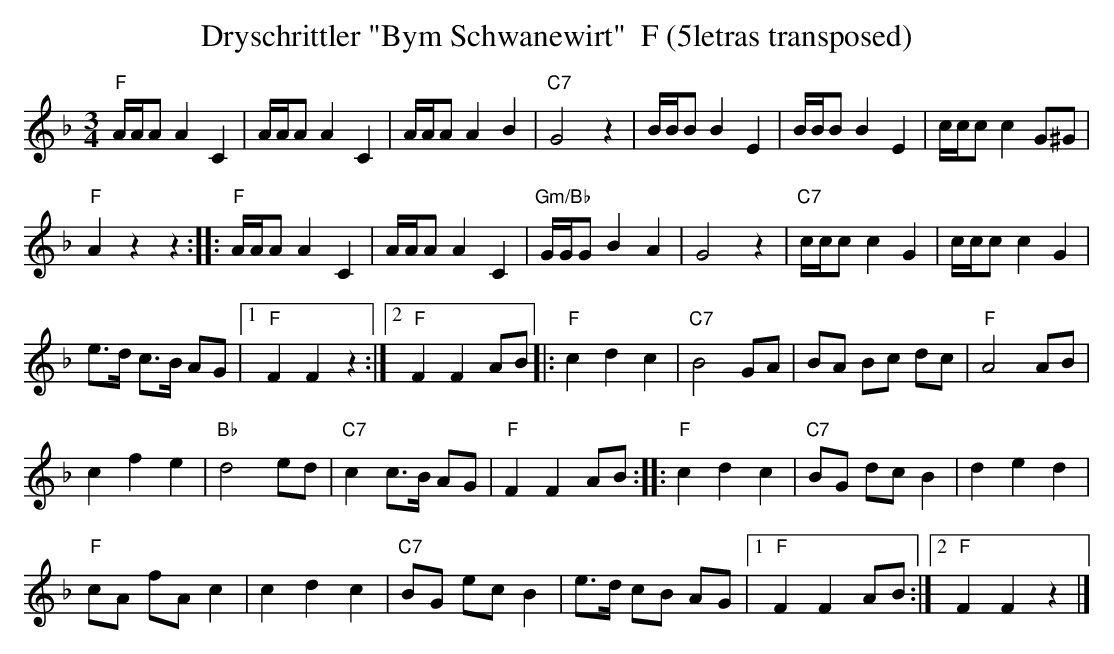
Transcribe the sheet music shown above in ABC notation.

X:1
T:Dryschrittler "Bym Schwanewirt"  F (5letras transposed)
M:3/4
L:1/8
K:F transpose=3 %%MIDI gchordon
"F"A/2A/2A A2C2 | A/2A/2A A2C2 | A/2A/2A A2B2 | "C7"G4z2 | B/2B/2B B2E2 | B/2B/2B B2E2 | c/2c/2c c2 G^G |
"F"A2z2z2 :: "F"A/2A/2A A2C2 | A/2A/2A A2C2 | "Gm/Bb"G/2G/2GB2A2 | G4z2 | "C7"c/2c/2cc2G2 | c/2c/2cc2G2 |
e>d c>B AG |1 "F"F2F2z2 :|2 "F"F2F2AB |: "F"c2d2c2 | "C7"B4GA | BA Bc dc | "F"A4AB |
c2f2e2 | "Bb"d4ed | "C7"c2c>B AG | "F"F2F2AB :: "F"c2d2c2 | "C7"BG dcB2 | d2e2d2 |
"F"cA fAc2 | c2d2c2 | "C7"BG ecB2 | e>d cB AG |1 "F"F2F2AB :|2 "F"F2F2z2 |]
